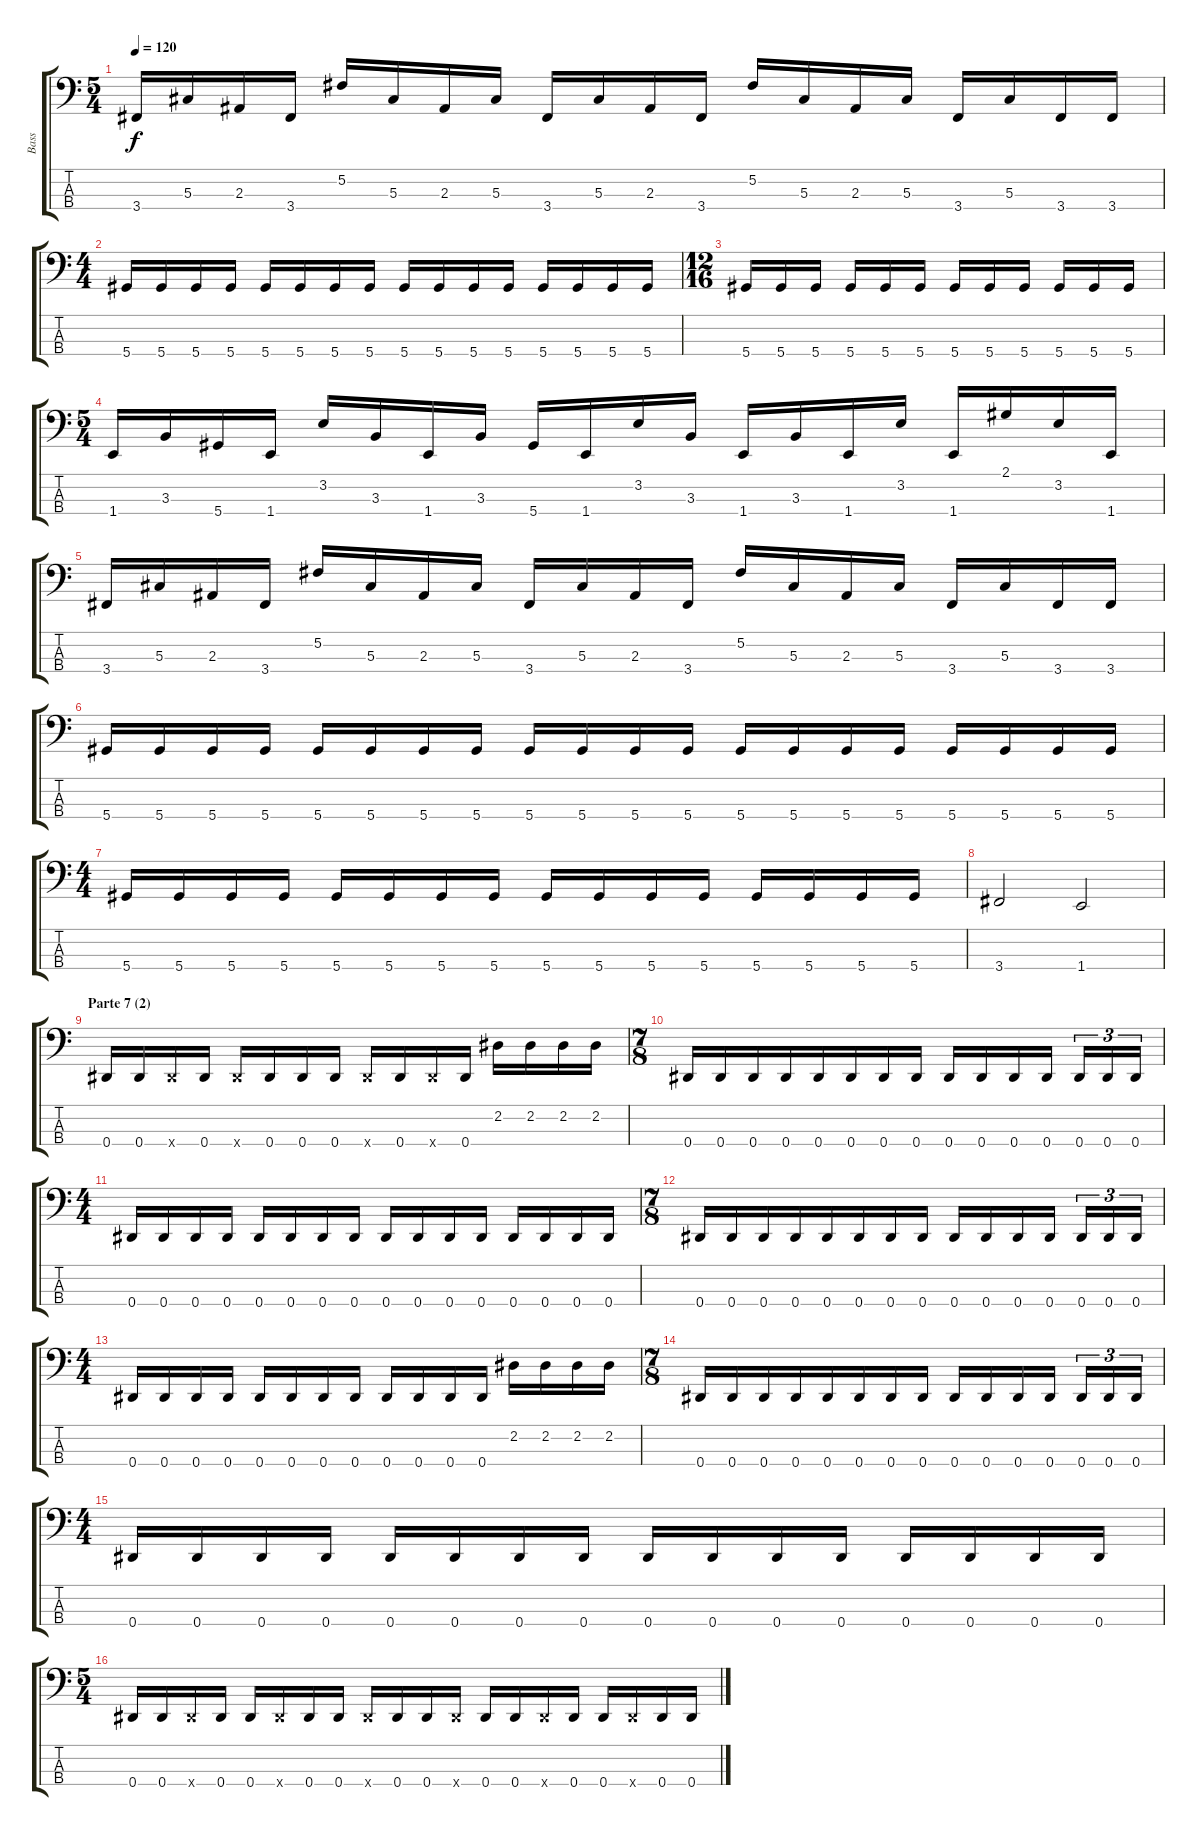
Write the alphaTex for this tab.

\track ("Bass" "Bass") {instrument electricbassfinger}
\staff {score tabs}
\tuning (Gb2 Db2 Ab1 Eb1) {hide}
\ts (5 4)
\tempo 120
\clef f4
\ks c
3.4.16{dy f} 5.3.16 2.3.16 3.4.16 5.2.16 5.3.16 2.3.16 5.3.16 3.4.16 5.3.16 2.3.16 3.4.16 5.2.16 5.3.16 2.3.16 5.3.16 3.4.16 5.3.16 3.4.16 3.4.16 |
\ts (4 4)
5.4.16 5.4.16 5.4.16 5.4.16 5.4.16 5.4.16 5.4.16 5.4.16 5.4.16 5.4.16 5.4.16 5.4.16 5.4.16 5.4.16 5.4.16 5.4.16 |
\ts (12 16)
5.4.16 5.4.16 5.4.16 5.4.16 5.4.16 5.4.16 5.4.16 5.4.16 5.4.16 5.4.16 5.4.16 5.4.16 |
\ts (5 4)
1.4.16 3.3.16 5.4.16 1.4.16 3.2.16 3.3.16 1.4.16 3.3.16 5.4.16 1.4.16 3.2.16 3.3.16 1.4.16 3.3.16 1.4.16 3.2.16 1.4.16 2.1.16 3.2.16 1.4.16 |
3.4.16 5.3.16 2.3.16 3.4.16 5.2.16 5.3.16 2.3.16 5.3.16 3.4.16 5.3.16 2.3.16 3.4.16 5.2.16 5.3.16 2.3.16 5.3.16 3.4.16 5.3.16 3.4.16 3.4.16 |
5.4.16 5.4.16 5.4.16 5.4.16 5.4.16 5.4.16 5.4.16 5.4.16 5.4.16 5.4.16 5.4.16 5.4.16 5.4.16 5.4.16 5.4.16 5.4.16 5.4.16 5.4.16 5.4.16 5.4.16 |
\ts (4 4)
5.4.16 5.4.16 5.4.16 5.4.16 5.4.16 5.4.16 5.4.16 5.4.16 5.4.16 5.4.16 5.4.16 5.4.16 5.4.16 5.4.16 5.4.16 5.4.16 |
3.4.2 1.4.2 |
\section ("" "Parte 7 (2)")
0.4.16 0.4.16 0.4{x}.16 0.4.16 0.4{x}.16 0.4.16 0.4.16 0.4.16 0.4{x}.16 0.4.16 0.4{x}.16 0.4.16 2.2.16 2.2.16 2.2.16 2.2.16 |
\ts (7 8)
0.4.16 0.4.16 0.4.16 0.4.16 0.4.16 0.4.16 0.4.16 0.4.16 0.4.16 0.4.16 0.4.16 0.4.16 0.4.16{tu (3 2)} 0.4.16{tu (3 2)} 0.4.16{tu (3 2)} |
\ts (4 4)
0.4.16 0.4.16 0.4.16 0.4.16 0.4.16 0.4.16 0.4.16 0.4.16 0.4.16 0.4.16 0.4.16 0.4.16 0.4.16 0.4.16 0.4.16 0.4.16 |
\ts (7 8)
0.4.16 0.4.16 0.4.16 0.4.16 0.4.16 0.4.16 0.4.16 0.4.16 0.4.16 0.4.16 0.4.16 0.4.16 0.4.16{tu (3 2)} 0.4.16{tu (3 2)} 0.4.16{tu (3 2)} |
\ts (4 4)
0.4.16 0.4.16 0.4.16 0.4.16 0.4.16 0.4.16 0.4.16 0.4.16 0.4.16 0.4.16 0.4.16 0.4.16 2.2.16 2.2.16 2.2.16 2.2.16 |
\ts (7 8)
0.4.16 0.4.16 0.4.16 0.4.16 0.4.16 0.4.16 0.4.16 0.4.16 0.4.16 0.4.16 0.4.16 0.4.16 0.4.16{tu (3 2)} 0.4.16{tu (3 2)} 0.4.16{tu (3 2)} |
\ts (4 4)
0.4.16 0.4.16 0.4.16 0.4.16 0.4.16 0.4.16 0.4.16 0.4.16 0.4.16 0.4.16 0.4.16 0.4.16 0.4.16 0.4.16 0.4.16 0.4.16 |
\ts (5 4)
0.4.16 0.4.16 0.4{x}.16 0.4.16 0.4.16 0.4{x}.16 0.4.16 0.4.16 0.4{x}.16 0.4.16 0.4.16 0.4{x}.16 0.4.16 0.4.16 0.4{x}.16 0.4.16 0.4.16 0.4{x}.16 0.4.16 0.4.16
